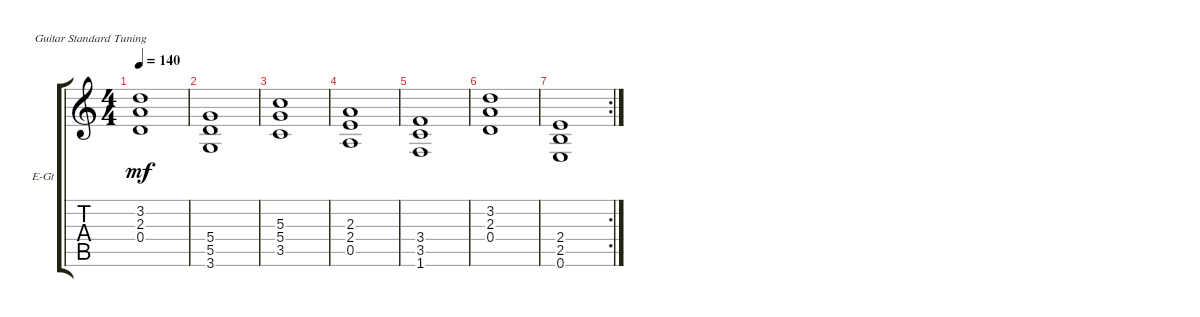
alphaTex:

\defaultSystemsLayout 4
\bracketExtendMode groupsimilarinstruments
\firstSystemTrackNameOrientation horizontal
\otherSystemsTrackNameOrientation horizontal
\track ("Electric Guitar" "E-Gt") {instrument distortionguitar}
\staff {score tabs}
\tuning (E4 B3 G3 D3 A2 E2)
\ts (4 4)
\tempo 140
\clef g2
\ks c
(0.4 2.3 3.2).1{dy mf} |
(3.6 5.5 5.4).1 |
(3.5 5.4 5.3).1 |
(0.5 2.4 2.3).1 |
(1.6 3.5 3.4).1 |
(0.4 2.3 3.2).1 |
\rc 2
(0.6 2.5 2.4).1
